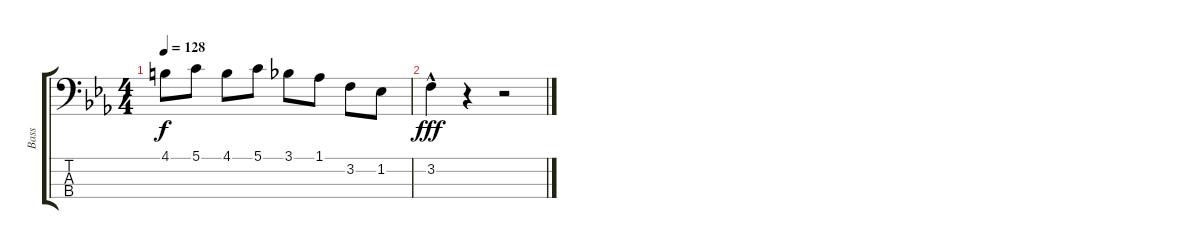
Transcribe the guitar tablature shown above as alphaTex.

\track ("Bass" "Bass") {instrument electricbasspick}
\staff {score tabs}
\tuning (G2 D2 A1 E1) {hide}
\ts (4 4)
\tempo 128
\clef f4
\ks eb
4.1.8{dy f} 5.1.8 4.1.8 5.1.8 3.1.8 1.1.8 3.2.8 1.2.8 |
3.2{hac}.4{dy fff} r.4 r.2
